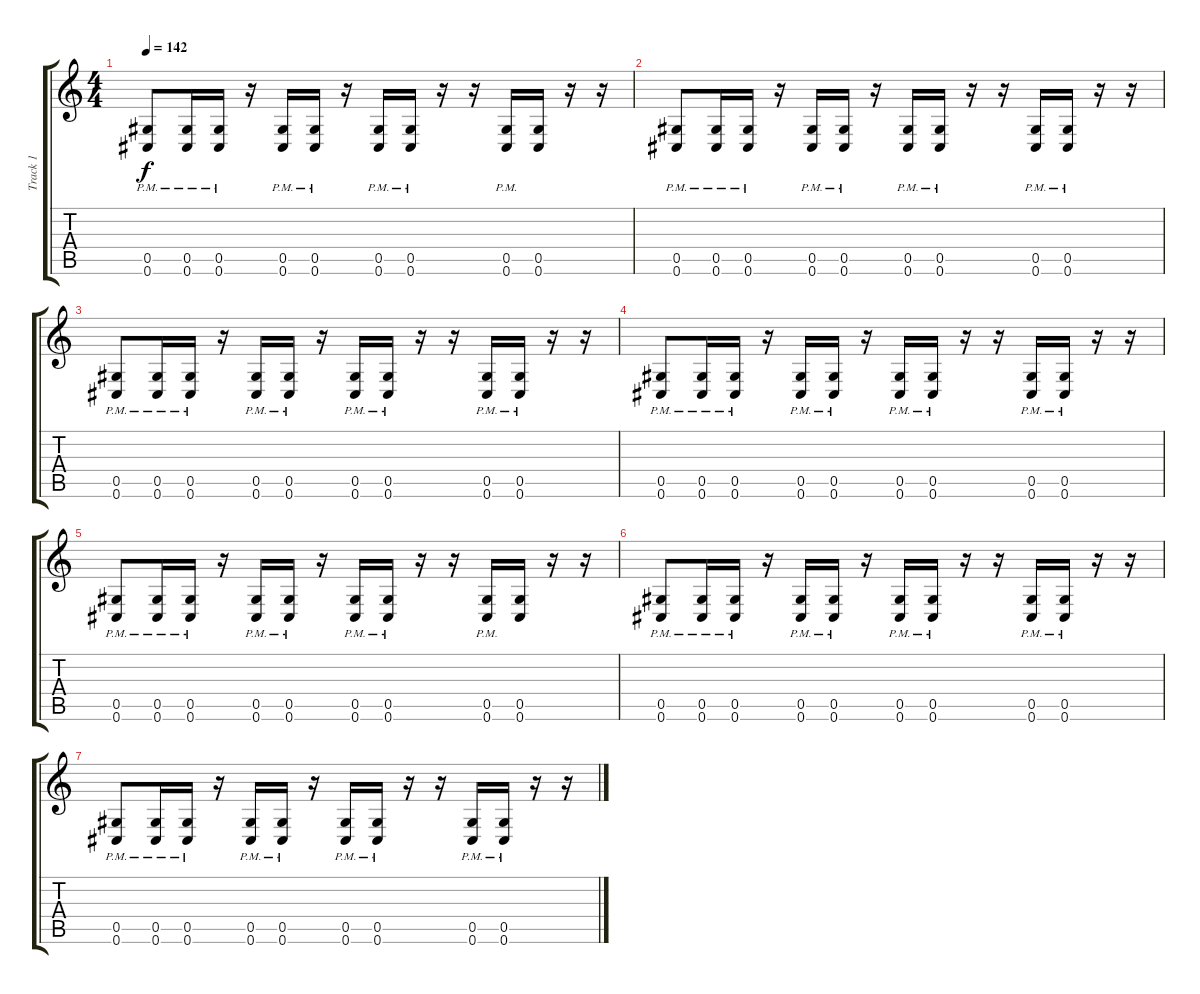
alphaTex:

\track ("Track 1" "Track 1") {instrument distortionguitar}
\staff {score tabs}
\tuning (Eb4 Bb3 Gb3 Db3 Ab2 Db2) {hide}
\ts (4 4)
\tempo 142
\clef g2
\ks c
(0.5{pm} 0.6{pm}).8{dy f} (0.5{pm} 0.6{pm}).16 (0.5{pm} 0.6{pm}).16 r.16 (0.5{pm} 0.6{pm}).16 (0.5{pm} 0.6{pm}).16 r.16 (0.5{pm} 0.6{pm}).16 (0.5{pm} 0.6{pm}).16 r.16 r.16 (0.5{pm} 0.6{pm}).16 (0.5 0.6).16 r.16 r.16 |
(0.5{pm} 0.6{pm}).8 (0.5{pm} 0.6{pm}).16 (0.5{pm} 0.6{pm}).16 r.16 (0.5{pm} 0.6{pm}).16 (0.5{pm} 0.6{pm}).16 r.16 (0.5{pm} 0.6{pm}).16 (0.5{pm} 0.6{pm}).16 r.16 r.16 (0.5{pm} 0.6{pm}).16 (0.5{pm} 0.6{pm}).16 r.16 r.16 |
(0.5{pm} 0.6{pm}).8 (0.5{pm} 0.6{pm}).16 (0.5{pm} 0.6{pm}).16 r.16 (0.5{pm} 0.6{pm}).16 (0.5{pm} 0.6{pm}).16 r.16 (0.5{pm} 0.6{pm}).16 (0.5{pm} 0.6{pm}).16 r.16 r.16 (0.5{pm} 0.6{pm}).16 (0.5{pm} 0.6{pm}).16 r.16 r.16 |
(0.5{pm} 0.6{pm}).8 (0.5{pm} 0.6{pm}).16 (0.5{pm} 0.6{pm}).16 r.16 (0.5{pm} 0.6{pm}).16 (0.5{pm} 0.6{pm}).16 r.16 (0.5{pm} 0.6{pm}).16 (0.5{pm} 0.6{pm}).16 r.16 r.16 (0.5{pm} 0.6{pm}).16 (0.5{pm} 0.6{pm}).16 r.16 r.16 |
(0.5{pm} 0.6{pm}).8 (0.5{pm} 0.6{pm}).16 (0.5{pm} 0.6{pm}).16 r.16 (0.5{pm} 0.6{pm}).16 (0.5{pm} 0.6{pm}).16 r.16 (0.5{pm} 0.6{pm}).16 (0.5{pm} 0.6{pm}).16 r.16 r.16 (0.5{pm} 0.6{pm}).16 (0.5 0.6).16 r.16 r.16 |
(0.5{pm} 0.6{pm}).8 (0.5{pm} 0.6{pm}).16 (0.5{pm} 0.6{pm}).16 r.16 (0.5{pm} 0.6{pm}).16 (0.5{pm} 0.6{pm}).16 r.16 (0.5{pm} 0.6{pm}).16 (0.5{pm} 0.6{pm}).16 r.16 r.16 (0.5{pm} 0.6{pm}).16 (0.5{pm} 0.6{pm}).16 r.16 r.16 |
(0.5{pm} 0.6{pm}).8 (0.5{pm} 0.6{pm}).16 (0.5{pm} 0.6{pm}).16 r.16 (0.5{pm} 0.6{pm}).16 (0.5{pm} 0.6{pm}).16 r.16 (0.5{pm} 0.6{pm}).16 (0.5{pm} 0.6{pm}).16 r.16 r.16 (0.5{pm} 0.6{pm}).16 (0.5{pm} 0.6{pm}).16 r.16 r.16
